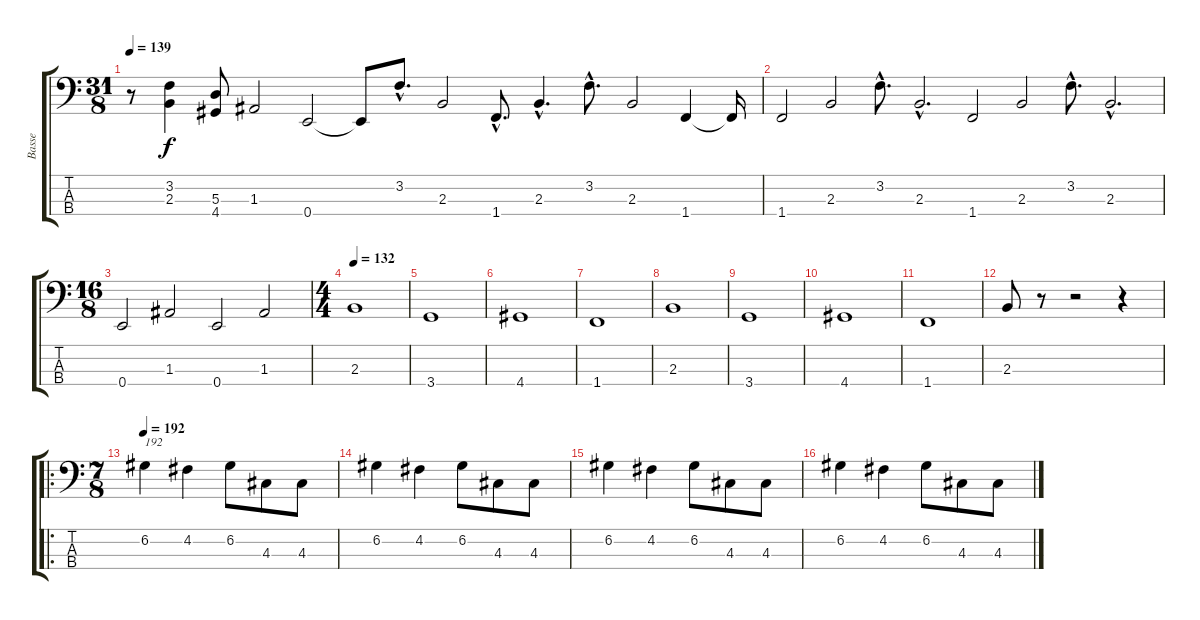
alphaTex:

\track ("Basse" "Basse") {instrument electricbassfinger}
\staff {score tabs}
\tuning (G2 D2 A1 E1) {hide}
\ts (31 8)
\tempo 139
\clef f4
\ks c
r.8{dy f} (3.2 2.3).4 (5.3 4.4).8 1.3.2 0.4.2 0.4{t}.8 3.2{hac}.8{d} 2.3.2 1.4{hac}.8{d} 2.3{hac}.4{d} 3.2{hac}.8{d} 2.3.2 1.4.4 1.4{t}.16 |
1.4.2 2.3.2 3.2{hac}.8{d} 2.3{hac}.2{d} 1.4.2 2.3.2 3.2{hac}.8{d} 2.3{hac}.2{d} |
\ts (16 8)
0.4.2 1.3.2 0.4.2 1.3.2 |
\ts (4 4)
\tempo 132
2.3.1 |
3.4.1 |
4.4.1 |
1.4.1 |
2.3.1 |
3.4.1 |
4.4.1 |
1.4.1 |
2.3.8 r.8 r.2 r.4 |
\ro
\ts (7 8)
\tempo 192
6.2.4{txt "192" volume 11 instrument electricbassfinger} 4.2.4 6.2.8 4.3.8 4.3.8 |
6.2.4 4.2.4 6.2.8 4.3.8 4.3.8 |
6.2.4 4.2.4 6.2.8 4.3.8 4.3.8 |
6.2.4 4.2.4 6.2.8 4.3.8 4.3.8
